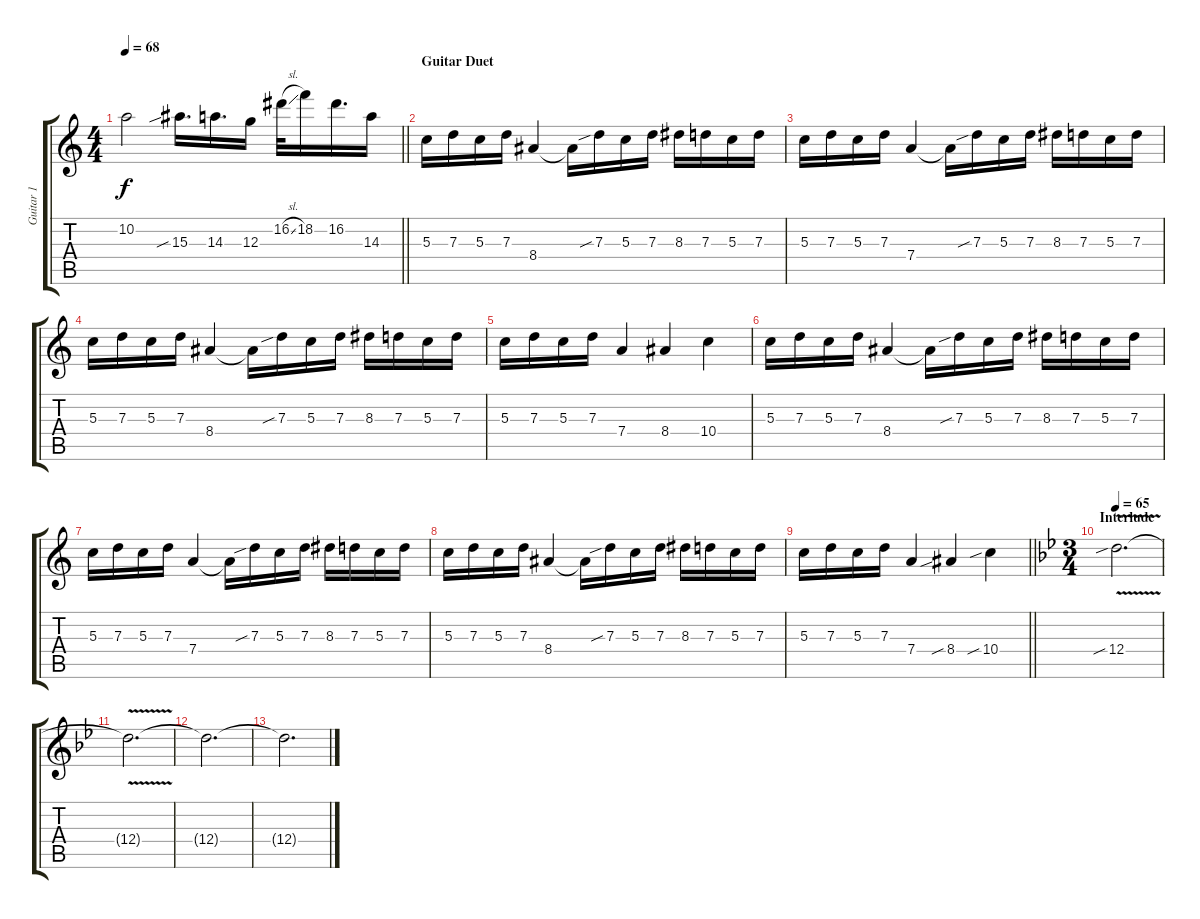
\track ("Guitar 1" "Guitar 1") {instrument distortionguitar}
\staff {score tabs}
\tuning (E4 B3 G3 D3 A2 D2) {hide}
\ts (4 4)
\tempo 68
\clef g2
\barLineRight lightlight
\ks c
10.2.2{dy f} 15.3{sib}.16{d} 14.3.16{d} 12.3.16 16.2{sl}.32 18.2.16 16.2.16{d} 14.3.16 |
\section ("" "Guitar Duet")
5.3.16{volume 16 balance 2} 7.3.16 5.3.16 7.3.16 8.4.4 8.4{t}.16 7.3{sib}.16 5.3.16 7.3.16 8.3.16 7.3.16 5.3.16 7.3.16 |
5.3.16 7.3.16 5.3.16 7.3.16 7.4.4 7.4{t}.16 7.3{sib}.16 5.3.16 7.3.16 8.3.16 7.3.16 5.3.16 7.3.16 |
5.3.16 7.3.16 5.3.16 7.3.16 8.4.4 8.4{t}.16 7.3{sib}.16 5.3.16 7.3.16 8.3.16 7.3.16 5.3.16 7.3.16 |
5.3.16 7.3.16 5.3.16 7.3.16 7.4.4 8.4.4 10.4.4 |
5.3.16 7.3.16 5.3.16 7.3.16 8.4.4 8.4{t}.16 7.3{sib}.16 5.3.16 7.3.16 8.3.16 7.3.16 5.3.16 7.3.16 |
5.3.16 7.3.16 5.3.16 7.3.16 7.4.4 7.4{t}.16 7.3{sib}.16 5.3.16 7.3.16 8.3.16 7.3.16 5.3.16 7.3.16 |
5.3.16 7.3.16 5.3.16 7.3.16 8.4.4 8.4{t}.16 7.3{sib}.16 5.3.16 7.3.16 8.3.16 7.3.16 5.3.16 7.3.16 |
\barLineRight lightlight
5.3.16 7.3.16 5.3.16 7.3.16 7.4.4 8.4{sib}.4 10.4{sib}.4 |
\ts (3 4)
\section ("" "Interlude")
\tempo 65
\ks bb
12.4{v sib}.2{d instrument distortionguitar} |
12.4{t}.2{d volume 7} |
12.4{t}.2{d} |
12.4{t}.2{d}
